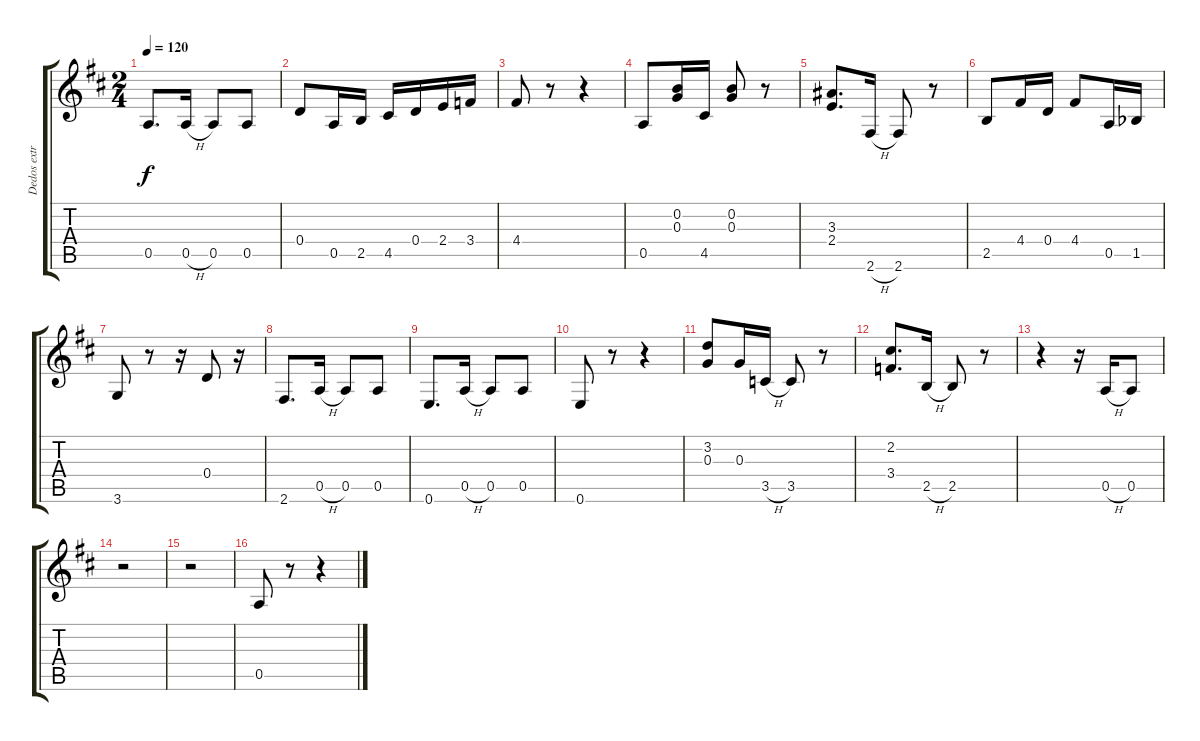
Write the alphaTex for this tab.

\track ("Dedos extra de Cacho" "Dedos extr") {instrument acousticguitarnylon}
\staff {score tabs}
\tuning (E4 B3 G3 D3 A2 E2) {hide}
\ts (2 4)
\tempo 120
\clef g2
\ks d
0.5.8{d dy f} 0.5{h}.16 0.5.8 0.5.8 |
0.4.8 0.5.16 2.5.16 4.5.16 0.4.16 2.4.16 3.4.16 |
4.4.8 r.8 r.4 |
0.5.8 (0.2 0.3).16 4.5.16 (0.2 0.3).8 r.8 |
(3.3 2.4).8{d} 2.6{h}.16 2.6.8 r.8 |
2.5.8 4.4.16 0.4.16 4.4.8 0.5.16 1.5{acc b}.16 |
3.6.8 r.8 r.16 0.4.8 r.16 |
2.6.8{d} 0.5{h}.16 0.5.8 0.5.8 |
0.6.8{d} 0.5{h}.16 0.5.8 0.5.8 |
0.6.8 r.8 r.4 |
(3.2 0.3).8 0.3.16 3.5{h}.16 3.5.8 r.8 |
(2.2 3.4).8{d} 2.5{h}.16 2.5.8 r.8 |
r.4 r.16 0.5{h}.16 0.5.8 |
r.2 |
r.2 |
0.5.8 r.8 r.4
